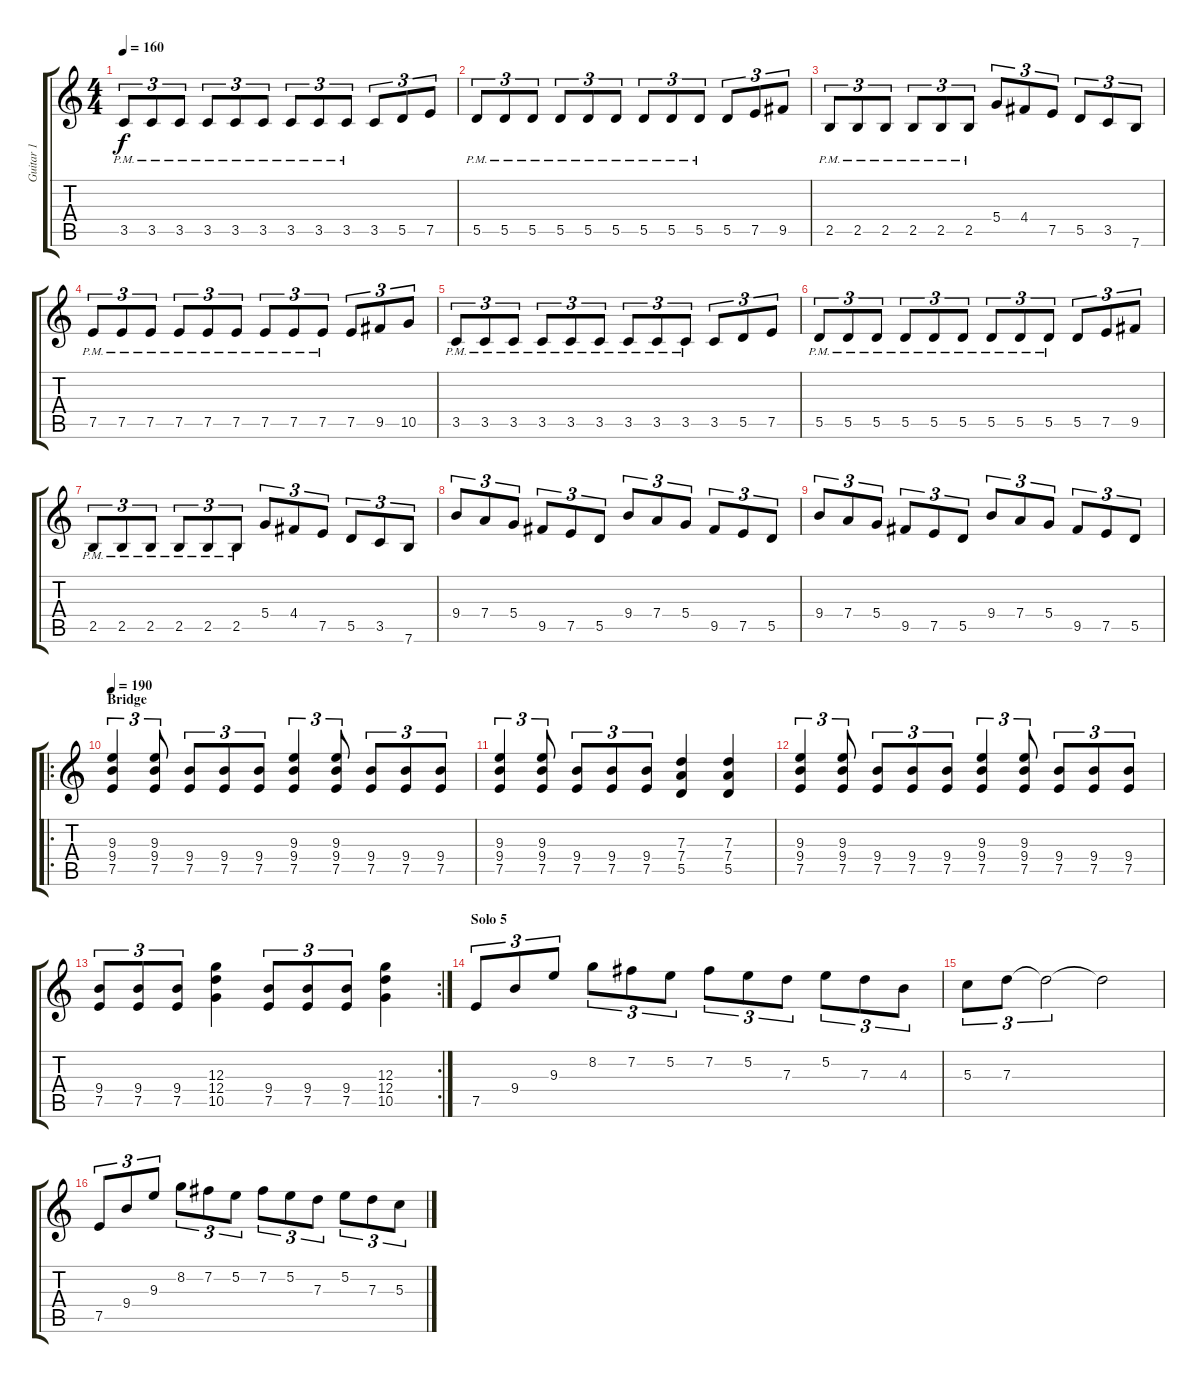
\track ("Guitar 1" "Guitar 1") {instrument distortionguitar}
\staff {score tabs}
\tuning (E4 B3 G3 D3 A2 E2) {hide}
\ts (4 4)
\tempo 160
\clef g2
\ks c
3.5{pm}.8{tu (3 2) dy f} 3.5{pm}.8{tu (3 2)} 3.5{pm}.8{tu (3 2)} 3.5{pm}.8{tu (3 2)} 3.5{pm}.8{tu (3 2)} 3.5{pm}.8{tu (3 2)} 3.5{pm}.8{tu (3 2)} 3.5{pm}.8{tu (3 2)} 3.5{pm}.8{tu (3 2)} 3.5.8{tu (3 2)} 5.5.8{tu (3 2)} 7.5.8{tu (3 2)} |
5.5{pm}.8{tu (3 2)} 5.5{pm}.8{tu (3 2)} 5.5{pm}.8{tu (3 2)} 5.5{pm}.8{tu (3 2)} 5.5{pm}.8{tu (3 2)} 5.5{pm}.8{tu (3 2)} 5.5{pm}.8{tu (3 2)} 5.5{pm}.8{tu (3 2)} 5.5{pm}.8{tu (3 2)} 5.5.8{tu (3 2)} 7.5.8{tu (3 2)} 9.5.8{tu (3 2)} |
2.5{pm}.8{tu (3 2)} 2.5{pm}.8{tu (3 2)} 2.5{pm}.8{tu (3 2)} 2.5{pm}.8{tu (3 2)} 2.5{pm}.8{tu (3 2)} 2.5{pm}.8{tu (3 2)} 5.4.8{tu (3 2)} 4.4.8{tu (3 2)} 7.5.8{tu (3 2)} 5.5.8{tu (3 2)} 3.5.8{tu (3 2)} 7.6.8{tu (3 2)} |
7.5{pm}.8{tu (3 2)} 7.5{pm}.8{tu (3 2)} 7.5{pm}.8{tu (3 2)} 7.5{pm}.8{tu (3 2)} 7.5{pm}.8{tu (3 2)} 7.5{pm}.8{tu (3 2)} 7.5{pm}.8{tu (3 2)} 7.5{pm}.8{tu (3 2)} 7.5{pm}.8{tu (3 2)} 7.5.8{tu (3 2)} 9.5.8{tu (3 2)} 10.5.8{tu (3 2)} |
3.5{pm}.8{tu (3 2)} 3.5{pm}.8{tu (3 2)} 3.5{pm}.8{tu (3 2)} 3.5{pm}.8{tu (3 2)} 3.5{pm}.8{tu (3 2)} 3.5{pm}.8{tu (3 2)} 3.5{pm}.8{tu (3 2)} 3.5{pm}.8{tu (3 2)} 3.5{pm}.8{tu (3 2)} 3.5.8{tu (3 2)} 5.5.8{tu (3 2)} 7.5.8{tu (3 2)} |
5.5{pm}.8{tu (3 2)} 5.5{pm}.8{tu (3 2)} 5.5{pm}.8{tu (3 2)} 5.5{pm}.8{tu (3 2)} 5.5{pm}.8{tu (3 2)} 5.5{pm}.8{tu (3 2)} 5.5{pm}.8{tu (3 2)} 5.5{pm}.8{tu (3 2)} 5.5{pm}.8{tu (3 2)} 5.5.8{tu (3 2)} 7.5.8{tu (3 2)} 9.5.8{tu (3 2)} |
2.5{pm}.8{tu (3 2)} 2.5{pm}.8{tu (3 2)} 2.5{pm}.8{tu (3 2)} 2.5{pm}.8{tu (3 2)} 2.5{pm}.8{tu (3 2)} 2.5{pm}.8{tu (3 2)} 5.4.8{tu (3 2)} 4.4.8{tu (3 2)} 7.5.8{tu (3 2)} 5.5.8{tu (3 2)} 3.5.8{tu (3 2)} 7.6.8{tu (3 2)} |
9.4.8{tu (3 2)} 7.4.8{tu (3 2)} 5.4.8{tu (3 2)} 9.5.8{tu (3 2)} 7.5.8{tu (3 2)} 5.5.8{tu (3 2)} 9.4.8{tu (3 2)} 7.4.8{tu (3 2)} 5.4.8{tu (3 2)} 9.5.8{tu (3 2)} 7.5.8{tu (3 2)} 5.5.8{tu (3 2)} |
9.4.8{tu (3 2)} 7.4.8{tu (3 2)} 5.4.8{tu (3 2)} 9.5.8{tu (3 2)} 7.5.8{tu (3 2)} 5.5.8{tu (3 2)} 9.4.8{tu (3 2)} 7.4.8{tu (3 2)} 5.4.8{tu (3 2)} 9.5.8{tu (3 2)} 7.5.8{tu (3 2)} 5.5.8{tu (3 2)} |
\ro
\section ("" "Bridge")
\tempo 190
(9.3 9.4 7.5).4{tu (3 2)} (9.3 9.4 7.5).8{tu (3 2)} (9.4 7.5).8{tu (3 2)} (9.4 7.5).8{tu (3 2)} (9.4 7.5).8{tu (3 2)} (9.3 9.4 7.5).4{tu (3 2)} (9.3 9.4 7.5).8{tu (3 2)} (9.4 7.5).8{tu (3 2)} (9.4 7.5).8{tu (3 2)} (9.4 7.5).8{tu (3 2)} |
(9.3 9.4 7.5).4{tu (3 2)} (9.3 9.4 7.5).8{tu (3 2)} (9.4 7.5).8{tu (3 2)} (9.4 7.5).8{tu (3 2)} (9.4 7.5).8{tu (3 2)} (7.3 7.4 5.5).4 (7.3 7.4 5.5).4 |
(9.3 9.4 7.5).4{tu (3 2)} (9.3 9.4 7.5).8{tu (3 2)} (9.4 7.5).8{tu (3 2)} (9.4 7.5).8{tu (3 2)} (9.4 7.5).8{tu (3 2)} (9.3 9.4 7.5).4{tu (3 2)} (9.3 9.4 7.5).8{tu (3 2)} (9.4 7.5).8{tu (3 2)} (9.4 7.5).8{tu (3 2)} (9.4 7.5).8{tu (3 2)} |
\rc 2
(9.4 7.5).8{tu (3 2)} (9.4 7.5).8{tu (3 2)} (9.4 7.5).8{tu (3 2)} (12.3 12.4 10.5).4 (9.4 7.5).8{tu (3 2)} (9.4 7.5).8{tu (3 2)} (9.4 7.5).8{tu (3 2)} (12.3 12.4 10.5).4 |
\section ("" "Solo 5")
7.5.8{tu (3 2)} 9.4.8{tu (3 2)} 9.3.8{tu (3 2)} 8.2.8{tu (3 2)} 7.2.8{tu (3 2)} 5.2.8{tu (3 2)} 7.2.8{tu (3 2)} 5.2.8{tu (3 2)} 7.3.8{tu (3 2)} 5.2.8{tu (3 2)} 7.3.8{tu (3 2)} 4.3.8{tu (3 2)} |
5.3.8{tu (3 2)} 7.3.8{tu (3 2)} 7.3{t}.2{tu (3 2)} 7.3{t}.2 |
7.5.8{tu (3 2)} 9.4.8{tu (3 2)} 9.3.8{tu (3 2)} 8.2.8{tu (3 2)} 7.2.8{tu (3 2)} 5.2.8{tu (3 2)} 7.2.8{tu (3 2)} 5.2.8{tu (3 2)} 7.3.8{tu (3 2)} 5.2.8{tu (3 2)} 7.3.8{tu (3 2)} 5.3.8{tu (3 2)}
